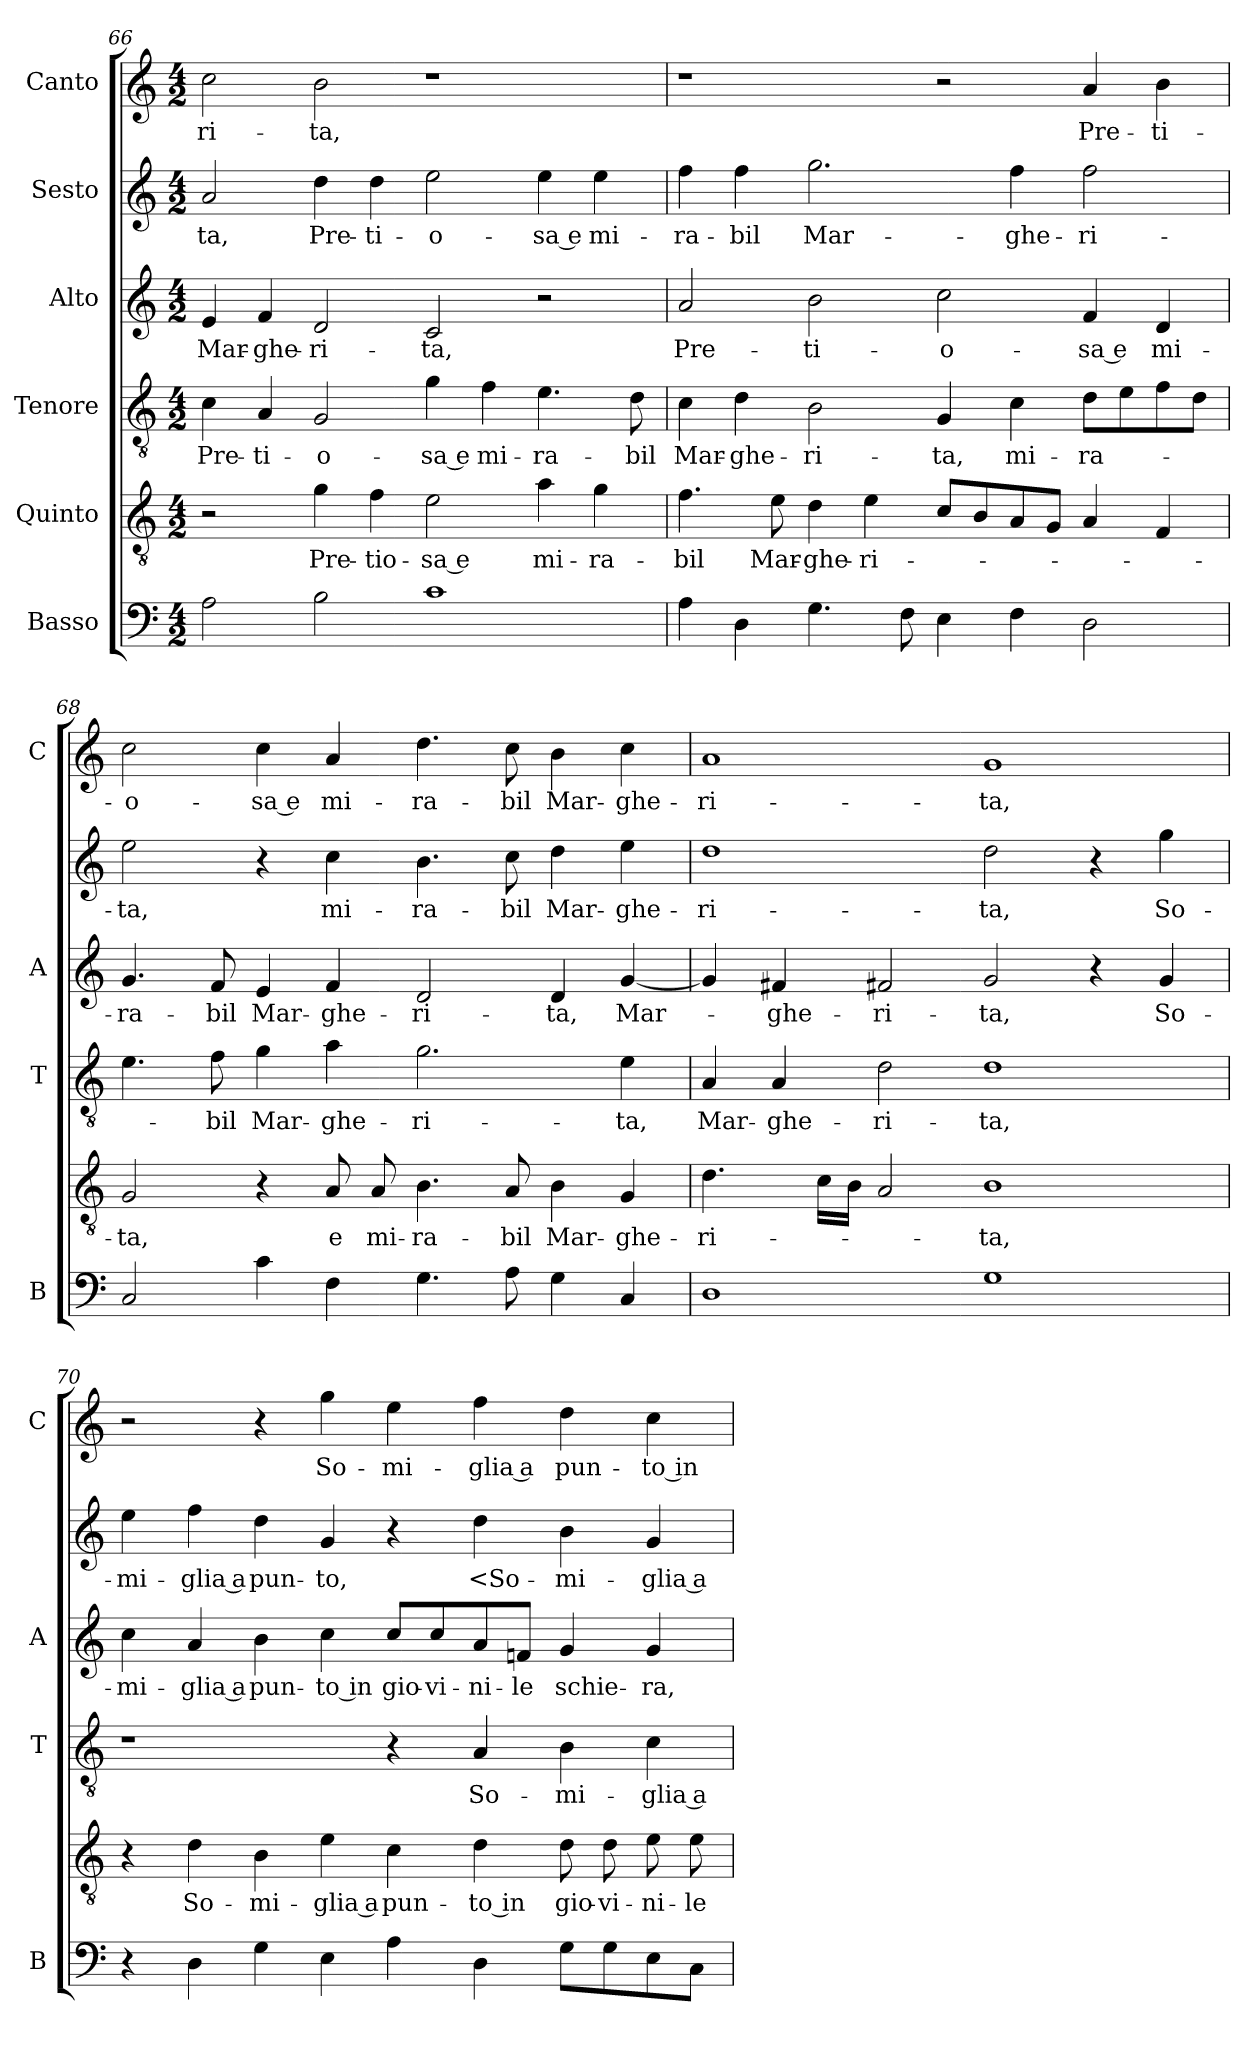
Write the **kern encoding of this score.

**kern	**kern	**text	**kern	**text	**kern	**text	**kern	**text	**kern	**text
*part6	*part5	*part5	*part4	*part4	*part3	*part3	*part2	*part2	*part1	*part1
*staff6	*staff5	*staff5	*staff4	*staff4	*staff3	*staff3	*staff2	*staff2	*staff1	*staff1
*I"Basso	*I"Quinto	*	*I"Tenore	*	*I"Alto	*	*I"Sesto	*	*I"Canto	*
*I'B	*	*	*I'T	*	*I'A	*	*	*	*I'C	*
*clefF4	*clefGv2	*	*clefGv2	*	*clefG2	*	*clefG2	*	*clefG2	*
*k[]	*k[]	*	*k[]	*	*k[]	*	*k[]	*	*k[]	*
*M4/2	*M4/2	*	*M4/2	*	*M4/2	*	*M4/2	*	*M4/2	*
=66	=66	=66	=66	=66	=66	=66	=66	=66	=66	=66
2A	2r	.	4c	Pre-	4e	Mar-	2a	-ta,	2cc	-ri-
.	.	.	4A	-ti-	4f	-ghe-	.	.	.	.
2B	4g	Pre-	2G	-o-	2d	-ri-	4dd	Pre-	2b	-ta,
.	4f	-tio-	.	.	.	.	4dd	-ti-	.	.
1c	2e	-sa e	4g	-sa e	2c	-ta,	2ee	-o-	1r	.
.	.	.	4f	mi-	.	.	.	.	.	.
.	4a	mi-	4.e	-ra-	2r	.	4ee	-sa e	.	.
.	4g	-ra-	.	.	.	.	4ee	mi-	.	.
.	.	.	8d	-bil	.	.	.	.	.	.
=67	=67	=67	=67	=67	=67	=67	=67	=67	=67	=67
4A	4.f	-bil	4c	Mar-	2a	Pre-	4ff	-ra-	1r	.
4D	.	.	4d	-ghe-	.	.	4ff	-bil	.	.
.	8e	Mar-	.	.	.	.	.	.	.	.
4.G	4d	-ghe-	2B	-ri-	2b	-ti-	2.gg	Mar-	.	.
.	4e	-ri-	.	.	.	.	.	.	.	.
8F	.	.	.	.	.	.	.	.	.	.
4E	8cL	.	4G	-ta,	2cc	-o-	.	.	2r	.
.	8B	.	.	.	.	.	.	.	.	.
4F	8A	.	4c	mi-	.	.	4ff	-ghe-	.	.
.	8GJ	.	.	.	.	.	.	.	.	.
2D	4A	.	8dL	-ra-	4f	-sa e	2ff	-ri-	4a	Pre-
.	.	.	8e	.	.	.	.	.	.	.
.	4F	.	8f	.	4d	mi-	.	.	4b	-ti-
.	.	.	8dJ	.	.	.	.	.	.	.
=68	=68	=68	=68	=68	=68	=68	=68	=68	=68	=68
2C	2G	-ta,	4.e	.	4.g	-ra-	2ee	-ta,	2cc	-o-
.	.	.	8f	-bil	8f	-bil	.	.	.	.
4c	4r	.	4g	Mar-	4e	Mar-	4r	.	4cc	-sa e
4F	8A	e	4a	-ghe-	4f	-ghe-	4cc	mi-	4a	mi-
.	8A	mi-	.	.	.	.	.	.	.	.
4.G	4.B	-ra-	2.g	-ri-	2d	-ri-	4.b	-ra-	4.dd	-ra-
8A	8A	-bil	.	.	.	.	8cc	-bil	8cc	-bil
4G	4B	Mar-	.	.	4d	-ta,	4dd	Mar-	4b	Mar-
4C	4G	-ghe-	4e	-ta,	[4g	Mar-	4ee	-ghe-	4cc	-ghe-
=69	=69	=69	=69	=69	=69	=69	=69	=69	=69	=69
1D	4.d	-ri-	4A	Mar-	4g]	.	1dd	-ri-	1a	-ri-
.	.	.	4A	-ghe-	4f#X	-ghe-	.	.	.	.
.	16cLL	.	.	.	.	.	.	.	.	.
.	16BJJ	.	.	.	.	.	.	.	.	.
.	2A	.	2d	-ri-	2f#X	-ri-	.	.	.	.
1G	1B	-ta,	1d	-ta,	2g	-ta,	2dd	-ta,	1g	-ta,
.	.	.	.	.	4r	.	4r	.	.	.
.	.	.	.	.	4g	So-	4gg	So-	.	.
=70	=70	=70	=70	=70	=70	=70	=70	=70	=70	=70
4r	4r	.	1r	.	4cc	-mi-	4ee	-mi-	2r	.
4D	4d	So-	.	.	4a	-glia a	4ff	-glia a	.	.
4G	4B	-mi-	.	.	4b	pun-	4dd	pun-	4r	.
4E	4e	-glia a	.	.	4cc	-to in	4g	-to,	4gg	So-
4A	4c	pun-	4r	.	8cc/L	gio-	4r	.	4ee	-mi-
.	.	.	.	.	8cc/	-vi-	.	.	.	.
4D	4d	-to in	4A	So-	8a/	-ni-	4dd	<So-	4ff	-glia a
.	.	.	.	.	8fn/J	-le	.	.	.	.
8GL	8d	gio-	4B	-mi-	4g	schie-	4b	-mi-	4dd	pun-
8G	8d	-vi-	.	.	.	.	.	.	.	.
8E	8e	-ni-	4c	-glia a	4g	-ra,	4g	-glia a	4cc	-to in
8CJ	8e	-le	.	.	.	.	.	.	.	.
=	=	=	=	=	=	=	=	=	=	=
*-	*-	*-	*-	*-	*-	*-	*-	*-	*-	*-
